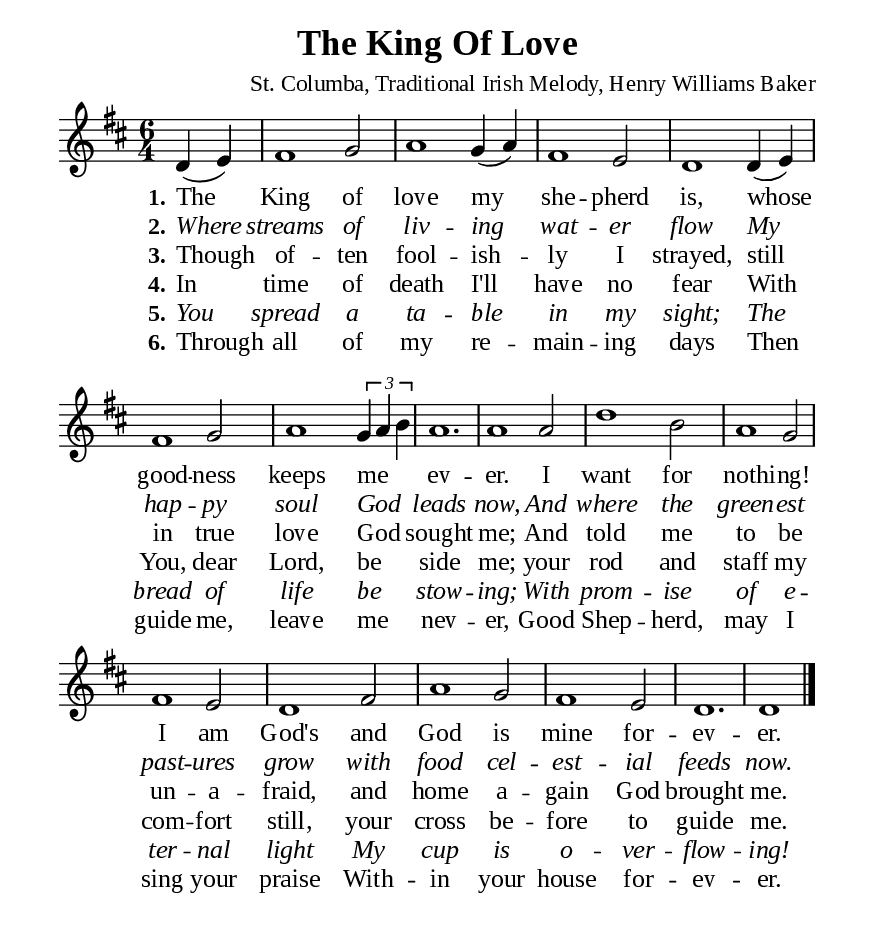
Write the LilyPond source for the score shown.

%%%%%%%%%%%%%%%%%%%%%%%%%%%%%
% CONTENTS OF THIS DOCUMENT
% 1. Common settings
% 2. Verse music
% 3. Verse lyrics
% 4. Layout
%%%%%%%%%%%%%%%%%%%%%%%%%%%%%

%%%%%%%%%%%%%%%%%%%%%%%%%%%%%
% 1. Common settings
%%%%%%%%%%%%%%%%%%%%%%%%%%%%%
\version "2.18.2"

\header {
  title = "The King Of Love"
  composer = "St. Columba, Traditional Irish Melody, Henry Williams Baker"
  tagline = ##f
}

global= {
  \key d \major
  \time 6/4
  \override Score.BarNumber.break-visibility = ##(#f #f #f)
  \override Lyrics.LyricSpace.minimum-distance = #3.0
}

\paper {
  #(set-paper-size "a5")
  top-margin = 3.2\mm
  bottom-marign = 10\mm
  left-margin = 10\mm
  right-margin = 10\mm
  indent = #0
  #(define fonts
	 (make-pango-font-tree "Liberation Serif"
	 		       "Liberation Serif"
			       "Liberation Serif"
			       (/ 20 20)))
  system-system-spacing = #'((basic-distance . 2.5) (padding . 2.5))
}

printItalic = \with {
  \override LyricText.font-shape = #'italic
}

%%%%%%%%%%%%%%%%%%%%%%%%%%%%%
% 2. Verse music
%%%%%%%%%%%%%%%%%%%%%%%%%%%%%
musicVerseSoprano = \relative c' {
                    \partial 2 d4 (e) |
  %{	01	%} fis1  g2 |
  %{	02	%} a1 g4 (a) |
  %{	03	%} fis1 e2 |
  %{	04	%} d1 d4 (e) |
  %{	05	%} fis1 g2 |
  %{	06	%} a1 \tuplet 3/2 { g4 a b } |
  %{	07	%} a1. |
  %{	08	%} a1 a2 |
  %{	09	%} d1 b2 |
  %{	10	%} a1 g2 |
  %{	11	%} fis1 e2 |
  %{	12	%} d1 fis2 |
  %{	13	%} a1 g2 |
  %{	14	%} fis1 e2 |
  %{	15	%} d1. |
                    d1 \bar "|."
}

%%%%%%%%%%%%%%%%%%%%%%%%%%%%%
% 3. Verse lyrics
%%%%%%%%%%%%%%%%%%%%%%%%%%%%%
verseOne = \lyricmode {
  \set stanza = #"1."
  The King of love my she -- pherd is,
  whose good -- ness keeps  me _ _ ev -- er.
  I want for noth -- ing!
  I am God's and God is mine for -- ev -- er.
}

verseTwo = \lyricmode {
  \set stanza = #"2."
  Where streams of liv -- ing wat -- er flow
  My hap -- py soul God _ _ leads now,
  And where the green -- est past -- ures grow
  with food cel -- est -- ial feeds now.
}

verseThree = \lyricmode {
  \set stanza = #"3."
  Though of -- ten fool -- ish -- ly I strayed,
  still in true love God _ _ sought me;
  And told me to be un -- a -- fraid,
  and home a -- gain God brought me.
}

verseFour = \lyricmode {
  \set stanza = #"4."
  In time of death I'll have no fear
  With You, dear Lord, be _ _ side me;
  your rod and staff my com -- fort still,
  your cross be -- fore to guide me.
}

verseFive = \lyricmode {
  \set stanza = #"5."
  You spread a ta -- ble in my sight;
  The bread of life be _ _ stow -- ing;
  With prom -- ise of e -- ter -- nal light
  My cup is o -- ver -- flow -- ing!
}

verseSix = \lyricmode {
  \set stanza = #"6."
  Through all of my re -- main -- ing days
  Then guide me, leave me _ _ nev -- er,
  Good Shep -- herd, may I sing your praise
  With -- in your house for -- ev -- er.
}

%%%%%%%%%%%%%%%%%%%%%%%%%%%%%
% 4. Layout
%%%%%%%%%%%%%%%%%%%%%%%%%%%%%
\score {
    \new ChoirStaff <<
      \new Staff <<
        \clef "treble"
        \new Voice = "sopranos" { \global   \musicVerseSoprano }
      >>
      \new Lyrics \lyricsto sopranos \verseOne
      \new Lyrics \printItalic \lyricsto sopranos \verseTwo
      \new Lyrics \lyricsto sopranos \verseThree
      \new Lyrics \lyricsto sopranos \verseFour
      \new Lyrics \printItalic \lyricsto sopranos \verseFive
      \new Lyrics \lyricsto sopranos \verseSix
    >>
}
